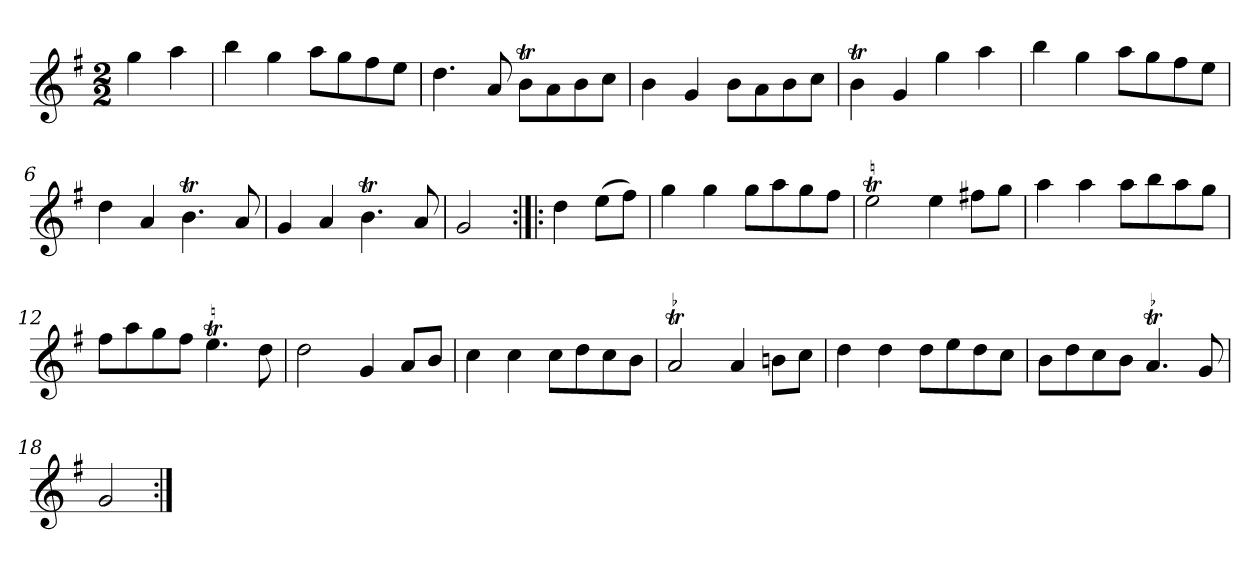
**kern
*part1
*staff1
*clefG2
*k[f#]
*G:
*M2/2
*MM132
=
4gg
4aa
=1
4bb
4gg
8aa\L
8gg\
8ff#\
8ee\J
=2
4.dd
8a
8bt\L
8a\
8b\
8cc\J
=3
4b
4g
8b\L
8a\
8b\
8cc\J
=4
4bt
4g
4gg
4aa
=5
4bb
4gg
8aa\L
8gg\
8ff#\
8ee\J
=6
4dd
4a
4.bt
8a
=7
4g
4a
4.bt
8a
=8
2g
=:|!|:
4dd
(8ee\L
8ff#\J)
=9
4gg
4gg
8gg\L
8aa\
8gg\
8ff#\J
=10
2eet
4ee
8ff#X\L
8gg\J
=11
4aa
4aa
8aa\L
8bb\
8aa\
8gg\J
=12
8ff#\L
8aa\
8gg\
8ff#\J
4.eet
8dd
=13
2dd
4g
8a/L
8b/J
=14
4cc
4cc
8cc\L
8dd\
8cc\
8b\J
=15
!LO:TR:acc=-
2at
4a
8bn\L
8cc\J
=16
4dd
4dd
8dd\L
8ee\
8dd\
8cc\J
=17
8b\L
8dd\
8cc\
8b\J
!LO:TR:acc=-
4.at
8g
=18
2g
=:|!
*-
